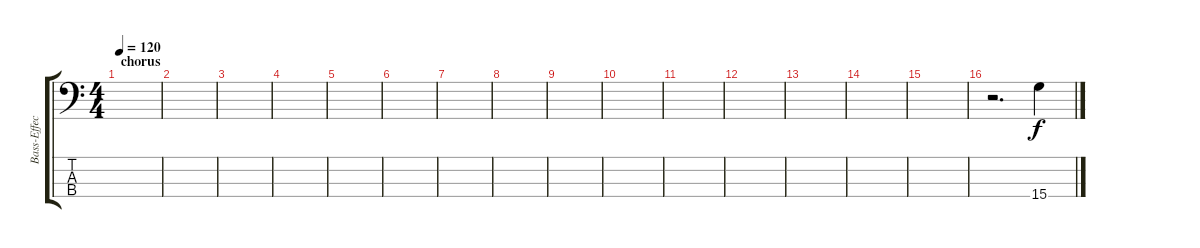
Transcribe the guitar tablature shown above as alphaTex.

\track ("Bass-Effects (Thompson)" "Bass-Effec") {instrument electricbasspick}
\staff {score tabs}
\tuning (G2 D2 A1 E1) {hide}
\ts (4 4)
\section ("" "chorus")
\tempo 120
\clef f4
\ks c
|
|
|
|
|
|
|
|
|
|
|
|
|
|
|
r.2{d} 15.4.4
